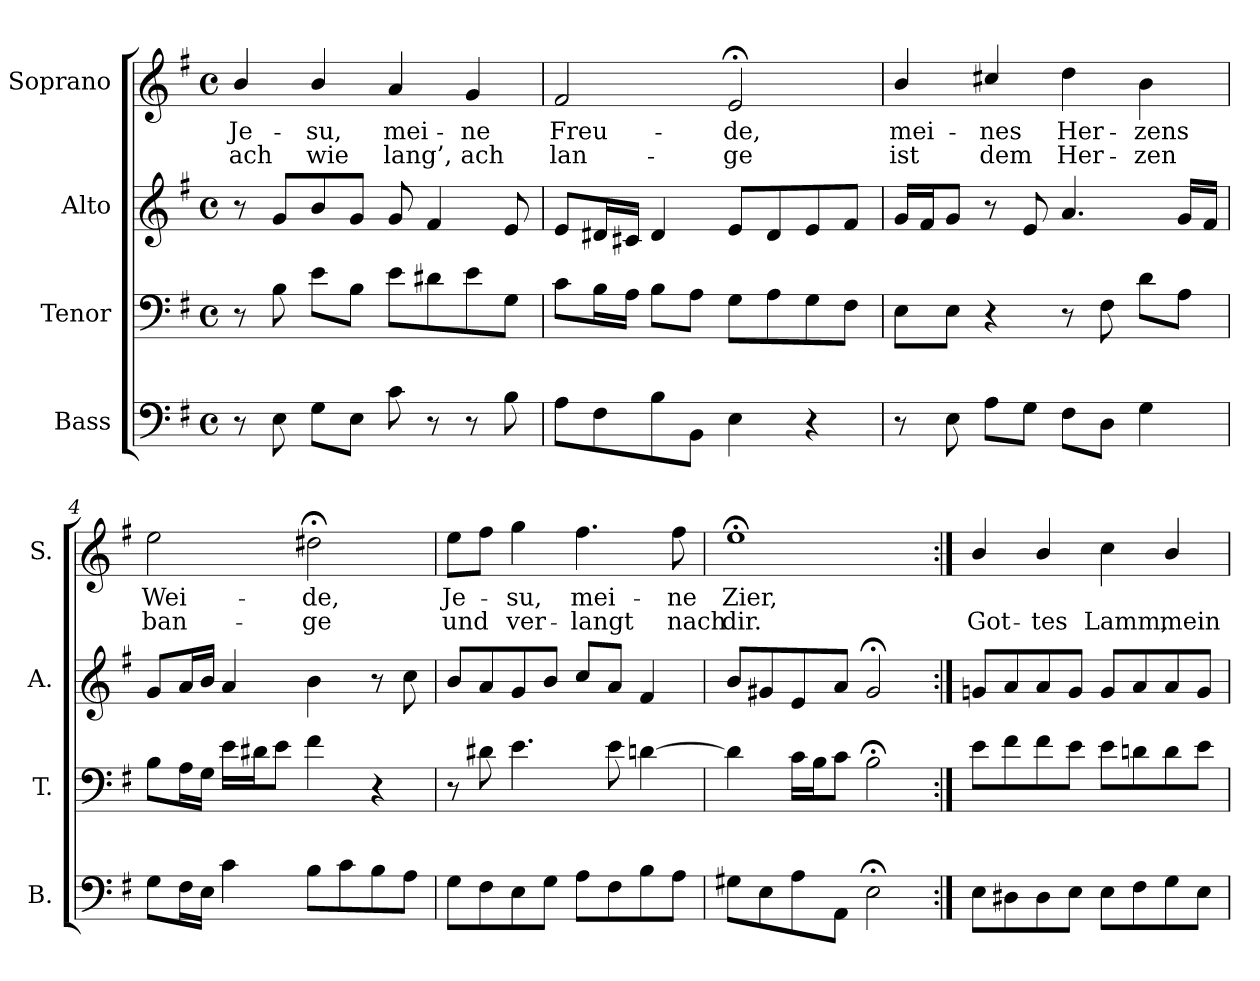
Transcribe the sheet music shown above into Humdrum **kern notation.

**kern	**kern	**kern	**kern	**text	**text
*part4	*part3	*part2	*part1	*part1	*part1
*staff4	*staff3	*staff2	*staff1	*staff1	*staff1
*I"Bass	*I"Tenor	*I"Alto	*I"Soprano	*	*
*I'B.	*I'T.	*I'A.	*I'S.	*	*
*clefF4	*clefF4	*clefG2	*clefG2	*	*
*k[f#]	*k[f#]	*k[f#]	*k[f#]	*	*
*e:	*e:	*e:	*e:	*	*
*M4/4	*M4/4	*M4/4	*M4/4	*	*
*met(c)	*met(c)	*met(c)	*met(c)	*	*
=1	=1	=1	=1	=1	=1
8r	8r	8r	4b/	Je-	ach
8E\	8B\	8g/L	.	.	.
8G\L	8e\L	8b/	4b/	-su,	wie
8E\J	8B\J	8g/J	.	.	.
8c\	8e\L	8g/	4a/	mei-	lang’,
8r	8d#X\	4f#/	.	.	.
8r	8e\	.	4g/	-ne	ach
8B\	8G\J	8e/	.	.	.
=2	=2	=2	=2	=2	=2
8A\L	8c\L	8e/L	2f#/	Freu-	lan-
8F#\	16B\L	16d#X/L	.	.	.
.	16A\JJ	16c#X/JJ	.	.	.
8B\	8B\L	4d#/	.	.	.
8BB\J	8A\J	.	.	.	.
4E\	8G\L	8e/L	2e;</	-de,	-ge
.	8A\	8d#/	.	.	.
4r	8G\	8e/	.	.	.
.	8F#\J	8f#/J	.	.	.
=3	=3	=3	=3	=3	=3
8r	8E\L	16g/LL	4b/	mei-	ist
.	.	16f#/J	.	.	.
8E\	8E\J	8g/J	.	.	.
8A\L	4r	8r	4cc#X/	-nes	dem
8G\J	.	8e/	.	.	.
8F#\L	8r	4.a/	4dd\	Her-	Her-
8D\J	8F#\	.	.	.	.
4G\	8d\L	.	4b\	-zens	-zen
.	8A\J	16g/LL	.	.	.
.	.	16f#/JJ	.	.	.
!!LO:LB:g=z
=4	=4	=4	=4	=4	=4
8G\L	8B\L	8g/L	2ee\	Wei-	ban-
16F#\L	16A\L	16a/L	.	.	.
16E\JJ	16G\JJ	16b/JJ	.	.	.
4c\	16e\LL	4a/	.	.	.
.	16d#X\J	.	.	.	.
.	8e\J	.	.	.	.
8B\L	4f#\	4b\	2dd#X;<\	-de,	-ge
8c\	.	.	.	.	.
8B\	4r	8r	.	.	.
8A\J	.	8cc\	.	.	.
=5	=5	=5	=5	=5	=5
8G\L	8r	8b/L	8ee\L	Je-	und
8F#\	8d#X\	8a/	8ff#\J	.	.
8E\	4.e\	8g/	4gg\	-su,	ver-
8G\J	.	8b/J	.	.	.
8A\L	.	8cc/L	4.ff#\	mei-	-langt
8F#\	8e\	8a/J	.	.	.
8B\	[4dn\	4f#/	.	.	.
8A\J	.	.	8ff#\	-ne	nach
=6	=6	=6	=6	=6	=6
8G#X\L	4d\]	8b/L	1ee;<	Zier,	dir.
8E\	.	8g#X/	.	.	.
8A\	16c\LL	8e/	.	.	.
.	16B\J	.	.	.	.
8AA\J	8c\J	8a/J	.	.	.
2E;<\	2B;<\	2g#;</	.	.	.
!!LO:PB:g=z
=7:|!	=7:|!	=7:|!	=7:|!	=7:|!	=7:|!
8E\L	8e\L	8gn/L	4b/	.	Got-
8D#X\	8f#\	8a/	.	.	.
8D#\	8f#\	8a/	4b/	.	-tes
8E\J	8e\J	8g/J	.	.	.
8E\L	8e\L	8g/L	4cc\	.	Lamm,
8F#\	8dn\	8a/	.	.	.
8G\	8d\	8a/	4b/	.	mein
8E\J	8e\J	8g/J	.	.	.
=	=	=	=	=	=
*-	*-	*-	*-	*-	*-
